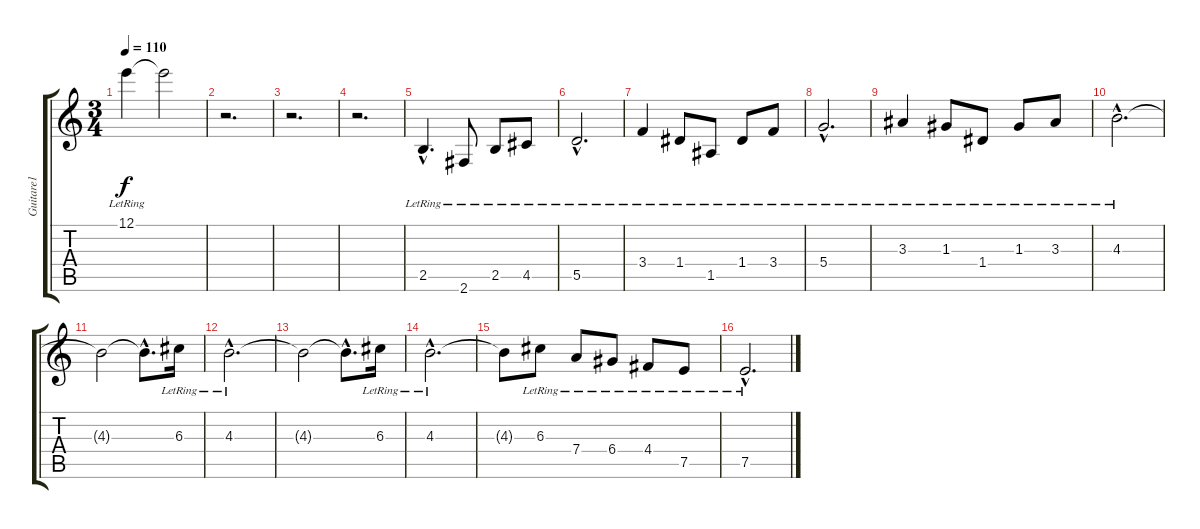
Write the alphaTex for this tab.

\track ("Guitare1" "Guitare1") {instrument acousticguitarnylon}
\staff {score tabs}
\tuning (E4 B3 G3 D3 A2 E2) {hide}
\ts (3 4)
\tempo 110
\clef g2
\ks c
12.1{lr}.4{dy f} 12.1{t}.2 |
r.2{d} |
r.2{d} |
r.2{d} |
2.5{hac lr}.4{d} 2.6{lr}.8 2.5{lr}.8 4.5{lr}.8 |
5.5{hac lr}.2{d} |
3.4{lr}.4 1.4{lr}.8 1.5{lr}.8 1.4{lr}.8 3.4{lr}.8 |
5.4{hac lr}.2{d} |
3.3{lr}.4 1.3{lr}.8 1.4{lr}.8 1.3{lr}.8 3.3{lr}.8 |
4.3{hac lr}.2{d} |
4.3{t}.2 4.3{hac t}.8{d} 6.3{lr}.16 |
4.3{hac lr}.2{d} |
4.3{t}.2 4.3{hac t}.8{d} 6.3{lr}.16 |
4.3{hac lr}.2{d} |
4.3{t}.8 6.3{lr}.8 7.4{lr}.8 6.4{lr}.8 4.4{lr}.8 7.5{lr}.8 |
7.5{hac lr}.2{d}
